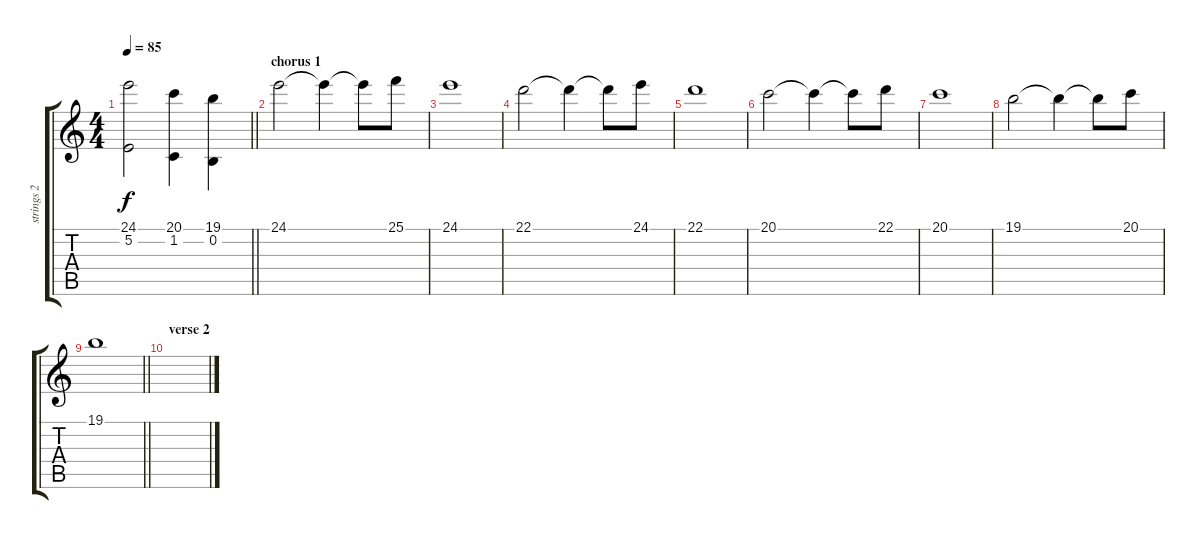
\track ("strings 2" "strings 2") {instrument stringensemble2}
\staff {score tabs}
\tuning (E4 B3 G3 D3 A2 E2) {hide}
\ts (4 4)
\tempo 85
\clef g2
\barLineRight lightlight
\ks c
(24.1 5.2).2{dy f} (20.1 1.2).4 (19.1 0.2).4 |
\section ("" "chorus 1")
24.1.2 24.1{t}.4 24.1{t}.8 25.1.8 |
24.1.1 |
22.1.2 22.1{t}.4 22.1{t}.8 24.1.8 |
22.1.1 |
20.1.2 20.1{t}.4 20.1{t}.8 22.1.8 |
20.1.1 |
19.1.2 19.1{t}.4 19.1{t}.8 20.1.8 |
\barLineRight lightlight
19.1.1 |
\section ("" "verse 2")
